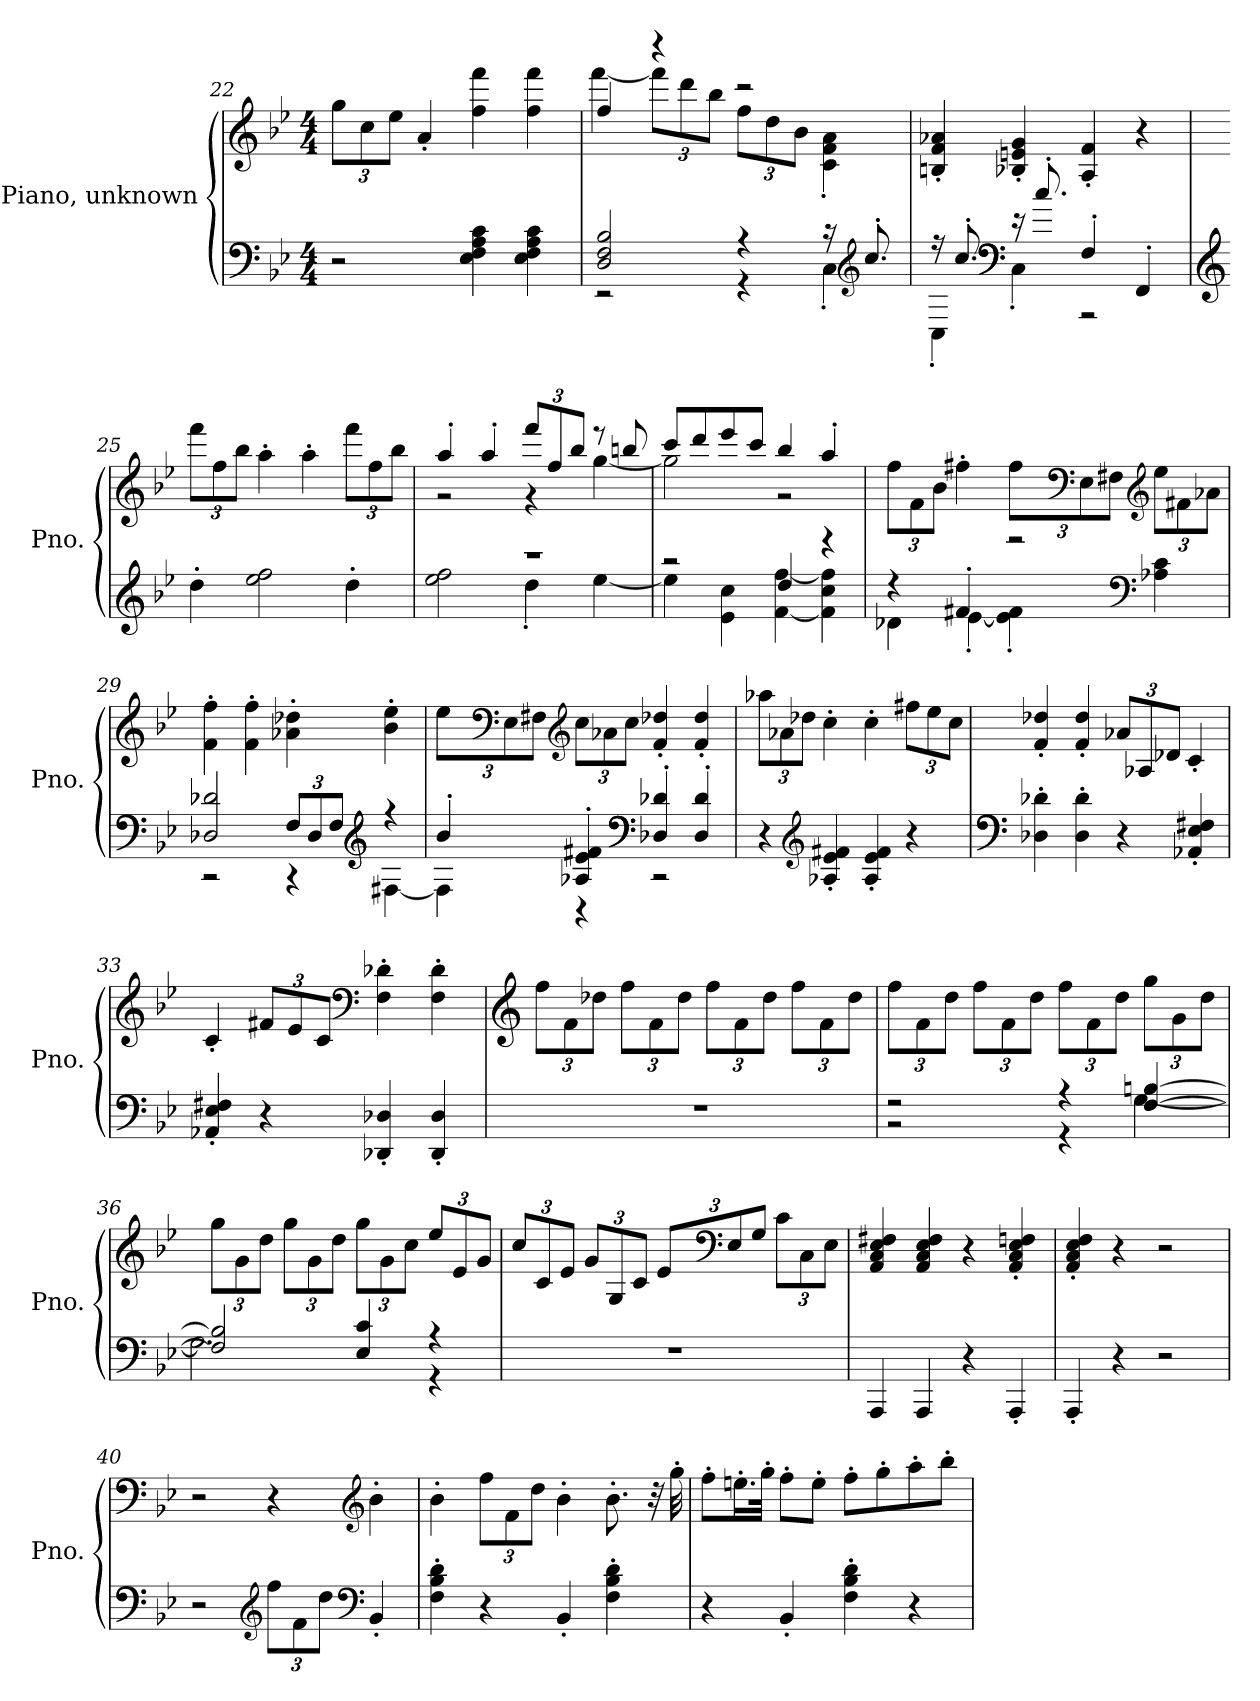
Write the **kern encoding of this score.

**kern	**kern
*part1	*part1
*staff2	*staff1
*I"Piano, unknown	*
*I'Pno.	*
*clefF4	*clefG2
*k[b-e-]	*k[b-e-]
*M4/4	*M4/4
*	*Xbrackettup
=22	=22
2r	12gg\L
.	12cc\
.	12ee-\J
.	4a'/
4E-\ 4F\ 4A\ 4c\	4ff\ 4fff\
4E-\ 4F\ 4A\ 4c\	4ff\ 4fff\
=23	=23
*^	*^
2D/ 2F/ 2B-/	2r	4ff/	[4fff\
.	.	4r	12fff\L]
.	.	.	12ddd\
.	.	.	12bb-\J
4r	4r	2r	12ff\L
.	.	.	12dd\
.	.	.	12b-\J
16r	4C'\	.	4c\' 4f\' 4a\'
*clefG2	*	*	*
8.cc'/	.	.	.
*	*	*v	*v
=24	=24	=24
16r	4C'\	4Bn/' 4f/' 4a-X/'
8.cc'/	.	.
*clefF4	*	*
16r	4C'\	4B-X/' 4en/' 4g/'
8.cc'/	.	.
4F'/	2r	4A/' 4f/'
4FF'/	.	4r
*v	*v	*
!!LO:PB:g=z
=25	=25
*clefG2	*
4dd'\	12fff\L
.	12ff\
.	12bb-\J
2ee-\ 2ff\	4aa'\
.	4aa'\
4dd'\	12fff\L
.	12ff\
.	12bb-\J
=26	=26
*^	*^
1r	2ee-\ 2ff\	4aa'/	2r
.	.	4aa'/	.
.	4dd'\	12fff/L	4r
.	.	12ff/	.
.	.	12bb-/J	.
.	[4ee-\	8r	[4gg\
.	.	8bbn/	.
=27	=27	=27	=27
2r	4ee-\]	8ccc/L	2gg\]
.	.	8ddd/	.
.	4e-\ 4cc\	8eee-/	.
.	.	8ccc/J	.
4dd/	[4f\ [4ff\	4bb-/	2r
4r	4f\] 4cc\ 4ff\]	4aa'/	.
*	*	*v	*v
!!LO:LB:g=z
=28	=28	=28
4r	4d-X\	12ff\L
.	.	12f\
.	.	12b-\J
4f#X'/	[4e-'\	4ff#X'\
2r	4e-\]' 4f#\'	12ff#\L
*	*	*clefF4
.	.	12E-\
.	.	12F#X\J
*clefF4	*	*clefG2
.	4A-X\ 4c\	12ee-\L
.	.	12f#X\
.	.	12a-X\J
=29	=29	=29
2D-X/ 2d-X/	2r	4f\' 4ff\'
.	.	4f\' 4ff\'
*Xbrackettup	*	*
12F/L	4r	4a-X\' 4dd-X\'
12D-/	.	.
12F/J	.	.
*clefG2	*	*
4r	[4F#X\	4b-\' 4ee-\'
!!LO:LB:g=z
=30	=30	=30
4b-'/	4F#\]	12ee-\L
*	*	*clefF4
.	.	12E-\
.	.	12F#X\J
*	*	*clefG2
4A-X/' 4e-/' 4f#X/'	4r	12cc\L
.	.	12a-X\
.	.	12cc\J
*clefF4	*	*
4D-X/' 4d-X/'	2r	4f/' 4dd-X/'
4D-/' 4d-/'	.	4f/' 4dd-/'
*v	*v	*
=31	=31
4r	12aa-X\L
.	12a-X\
.	12dd-X\J
*clefG2	*
4A-X/' 4e-/' 4f#X/'	4cc'\
4A-/' 4e-/' 4f#/'	4cc'\
4r	12ff#X\L
.	12ee-\
.	12cc\J
=32	=32
*clefF4	*
4D-X\' 4d-X\'	4f/' 4dd-X/'
4D-\' 4d-\'	4f/' 4dd-/'
4r	12a-X/L
.	12A-X/
.	12d-X/J
4AA-X/' 4E-/' 4F#X/'	4c'/
!!LO:LB:g=z
=33	=33
4AA-X/' 4E-/' 4F#X/'	4c'/
4r	12f#X/L
.	12e-/
.	12c/J
*	*clefF4
4DD-X/' 4D-X/'	4F\' 4d-X\'
4DD-/' 4D-/'	4F\' 4d-\'
=34	=34
*	*clefG2
1r	12ff\L
.	12f\
.	12dd-X\J
.	12ff\L
.	12f\
.	12dd-\J
.	12ff\L
.	12f\
.	12dd-\J
.	12ff\L
.	12f\
.	12dd-\J
=35	=35
*^	*
2r	2r	12ff\L
.	.	12f\
.	.	12dd\J
.	.	12ff\L
.	.	12f\
.	.	12dd\J
4r	4r	12ff\L
.	.	12f\
.	.	12dd\J
[4F/ [4Bn/	[4G\	12gg\L
.	.	12g\
.	.	12dd\J
!!LO:LB:g=z
=36	=36	=36
2F/] 2B/]	2.G\]	12gg\L
.	.	12g\
.	.	12dd\J
.	.	12gg\L
.	.	12g\
.	.	12dd\J
4E-/ 4c/	.	12gg\L
.	.	12g\
.	.	12cc\J
4r	4r	12ee-/L
.	.	12e-/
.	.	12g/J
*v	*v	*
=37	=37
1r	12cc/L
.	12c/
.	12e-/J
.	12g/L
.	12G/
.	12c/J
.	12e-/L
*	*clefF4
.	12E-/
.	12G/J
.	12c\L
.	12C\
.	12E-\J
=38	=38
4AAA/	4AA/ 4C/ 4E-/ 4F#X/
4AAA/	4AA/ 4C/ 4E-/ 4F#/
4r	4r
4AAA'/	4AA/' 4C/' 4E-/' 4Fn/'
=39	=39
4AAA'/	4AA/' 4C/' 4E-/' 4F/'
4r	4r
2r	2r
!!LO:LB:g=z
=40	=40
2r	2r
*clefG2	*
12ff\L	4r
12f\	.
12dd\J	.
*clefF4	*clefG2
4BB-'/	4b-'\
=41	=41
4F\' 4B-\' 4d\'	4b-'\
4r	12ff\L
.	12f\
.	12dd\J
4BB-'/	4b-'\
4F\' 4B-\' 4d\'	8.b-'\
.	32r
.	32gg'\
=42	=42
4r	8ff'\L
.	16.een'\L
.	32gg'\JJk
4BB-'/	8ff'\L
.	8ee'\J
4F\' 4B-\' 4d\'	8ff'\L
.	8gg'\
4r	8aa'\
.	8bb-'\J
=	=
*-	*-
